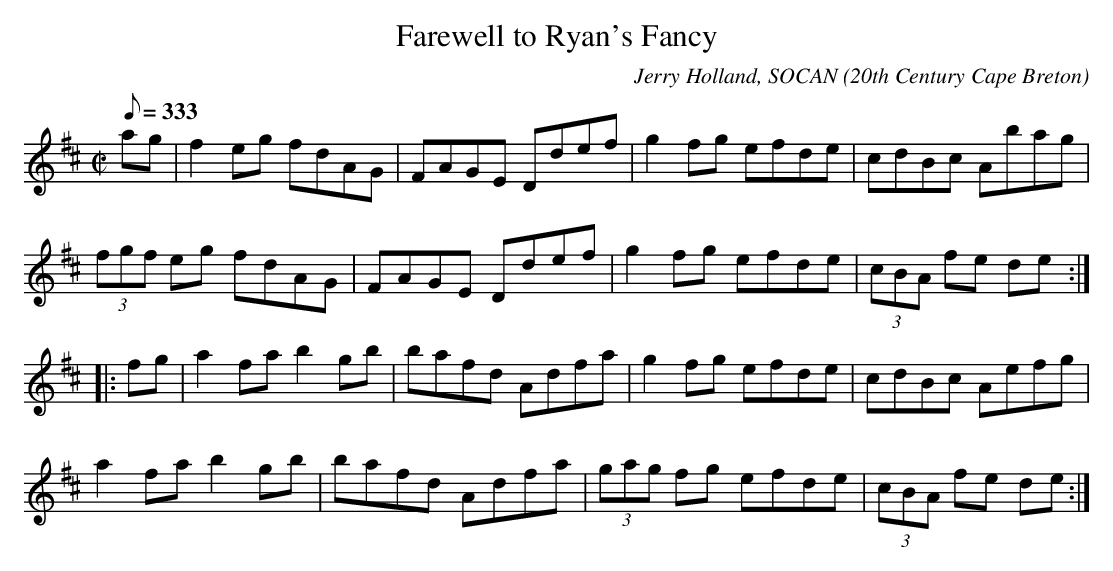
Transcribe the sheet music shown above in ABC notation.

X:1
T:Farewell to Ryan's Fancy
C:Jerry Holland, SOCAN
O:20th Century Cape Breton
L:1/8
Q:333
M:C|
K:D
ag|f2 eg fdAG|FAGE Ddef|g2 fg efde|cdBc Abag|!
(3fgf eg fdAG|FAGE Ddef|g2 fg efde|(3cBA fe de:|!
|:fg|a2 fa b2 gb|bafd Adfa|g2 fg efde|cdBc Aefg|!
a2 fa b2 gb|bafd Adfa|(3gag fg efde|(3cBA fe de:|]!
